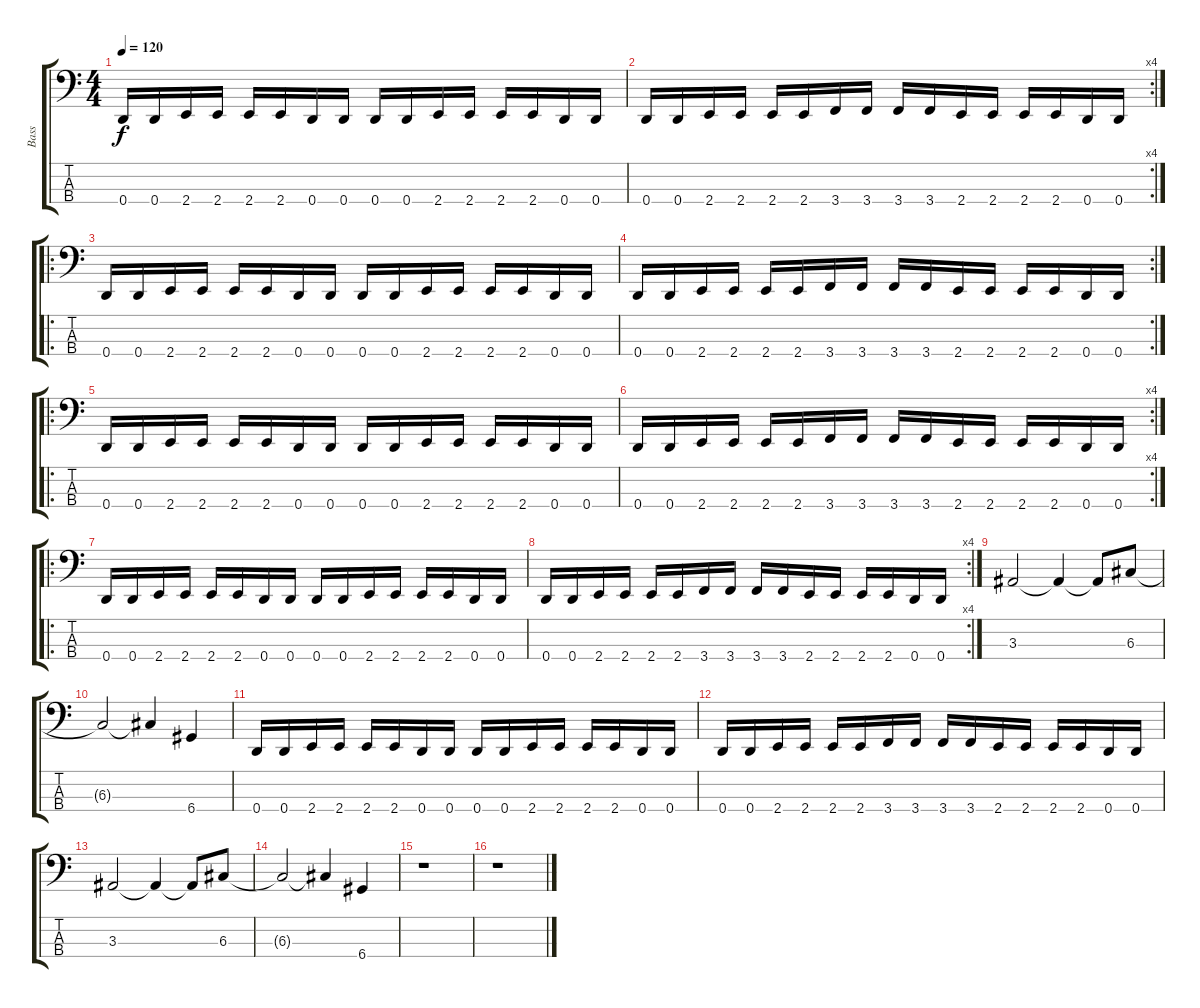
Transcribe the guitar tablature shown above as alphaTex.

\track ("Bass" "Bass") {instrument electricbasspick}
\staff {score tabs}
\tuning (F2 C2 G1 D1) {hide}
\ts (4 4)
\tempo 120
\clef f4
\ks c
0.4.16{dy f instrument electricbasspick} 0.4.16 2.4.16 2.4.16 2.4.16 2.4.16 0.4.16 0.4.16 0.4.16 0.4.16 2.4.16 2.4.16 2.4.16 2.4.16 0.4.16 0.4.16 |
\rc 4
0.4.16 0.4.16 2.4.16 2.4.16 2.4.16 2.4.16 3.4.16 3.4.16 3.4.16 3.4.16 2.4.16 2.4.16 2.4.16 2.4.16 0.4.16 0.4.16 |
\ro
0.4.16 0.4.16 2.4.16 2.4.16 2.4.16 2.4.16 0.4.16 0.4.16 0.4.16 0.4.16 2.4.16 2.4.16 2.4.16 2.4.16 0.4.16 0.4.16 |
\rc 2
0.4.16 0.4.16 2.4.16 2.4.16 2.4.16 2.4.16 3.4.16 3.4.16 3.4.16 3.4.16 2.4.16 2.4.16 2.4.16 2.4.16 0.4.16 0.4.16 |
\ro
0.4.16 0.4.16 2.4.16 2.4.16 2.4.16 2.4.16 0.4.16 0.4.16 0.4.16 0.4.16 2.4.16 2.4.16 2.4.16 2.4.16 0.4.16 0.4.16 |
\rc 4
0.4.16 0.4.16 2.4.16 2.4.16 2.4.16 2.4.16 3.4.16 3.4.16 3.4.16 3.4.16 2.4.16 2.4.16 2.4.16 2.4.16 0.4.16 0.4.16 |
\ro
0.4.16 0.4.16 2.4.16 2.4.16 2.4.16 2.4.16 0.4.16 0.4.16 0.4.16 0.4.16 2.4.16 2.4.16 2.4.16 2.4.16 0.4.16 0.4.16 |
\rc 4
0.4.16 0.4.16 2.4.16 2.4.16 2.4.16 2.4.16 3.4.16 3.4.16 3.4.16 3.4.16 2.4.16 2.4.16 2.4.16 2.4.16 0.4.16 0.4.16 |
3.3.2 3.3{t}.4 3.3{t}.8 6.3.8 |
6.3{t}.2 6.3{t}.4 6.4.4 |
0.4.16 0.4.16 2.4.16 2.4.16 2.4.16 2.4.16 0.4.16 0.4.16 0.4.16 0.4.16 2.4.16 2.4.16 2.4.16 2.4.16 0.4.16 0.4.16 |
0.4.16 0.4.16 2.4.16 2.4.16 2.4.16 2.4.16 3.4.16 3.4.16 3.4.16 3.4.16 2.4.16 2.4.16 2.4.16 2.4.16 0.4.16 0.4.16 |
3.3.2 3.3{t}.4 3.3{t}.8 6.3.8 |
6.3{t}.2 6.3{t}.4 6.4.4 |
r.1 |
r.1
